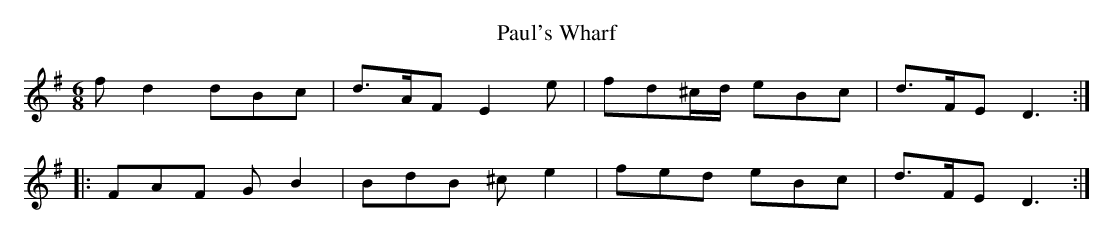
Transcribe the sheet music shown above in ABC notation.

X:1
T:Paul's Wharf
M:6/8
L:1/8
K:DMix
f d2 dBc | d>AF E2 e | fd^c/d/ eBc | d>FE D3 :|
|: FAF G B2 | BdB ^c e2 | fed eBc | d>FE D3 :|
